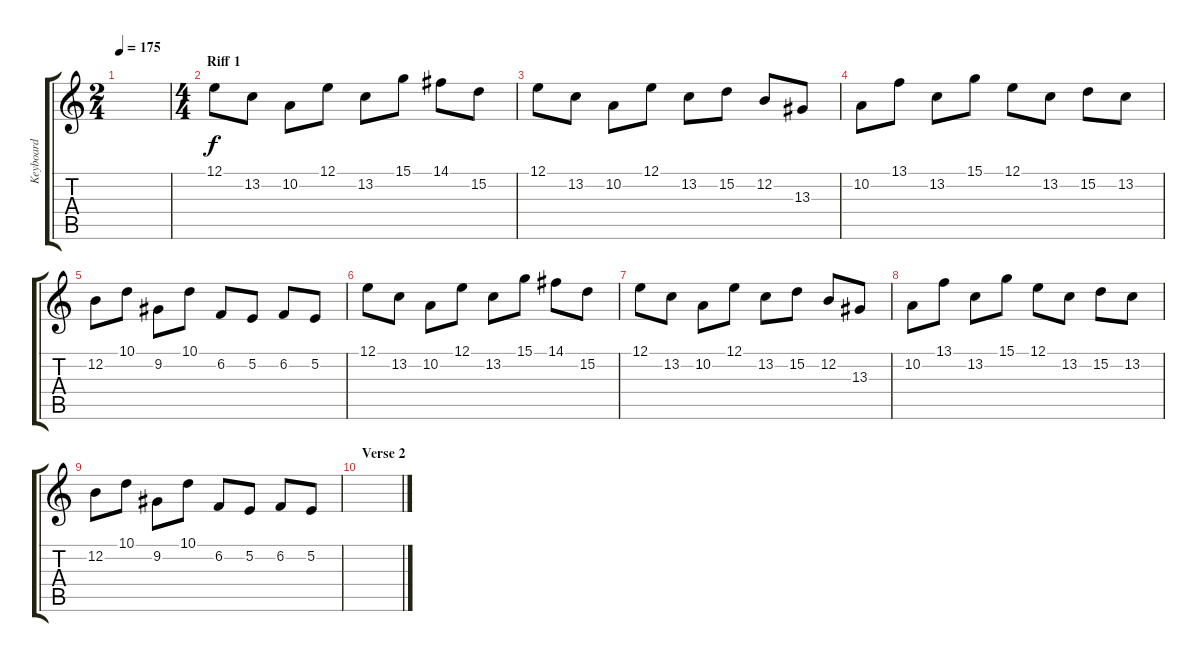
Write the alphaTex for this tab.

\track ("Keyboard" "Keyboard") {instrument lead1square}
\staff {score tabs}
\tuning (E4 B3 G3 D3 A2 E2) {hide}
\ts (2 4)
\tempo 175
\clef g2
\ks c
|
\ts (4 4)
\section ("" "Riff 1")
12.1.8{instrument harpsichord} 13.2.8 10.2.8 12.1.8 13.2.8 15.1.8 14.1.8 15.2.8 |
12.1.8 13.2.8 10.2.8 12.1.8 13.2.8 15.2.8 12.2.8 13.3.8 |
10.2.8 13.1.8 13.2.8 15.1.8 12.1.8 13.2.8 15.2.8 13.2.8 |
12.2.8 10.1.8 9.2.8 10.1.8 6.2.8 5.2.8 6.2.8 5.2.8 |
12.1.8 13.2.8 10.2.8 12.1.8 13.2.8 15.1.8 14.1.8 15.2.8 |
12.1.8 13.2.8 10.2.8 12.1.8 13.2.8 15.2.8 12.2.8 13.3.8 |
10.2.8 13.1.8 13.2.8 15.1.8 12.1.8 13.2.8 15.2.8 13.2.8 |
12.2.8 10.1.8 9.2.8 10.1.8 6.2.8 5.2.8 6.2.8 5.2.8 |
\section ("" "Verse 2")
